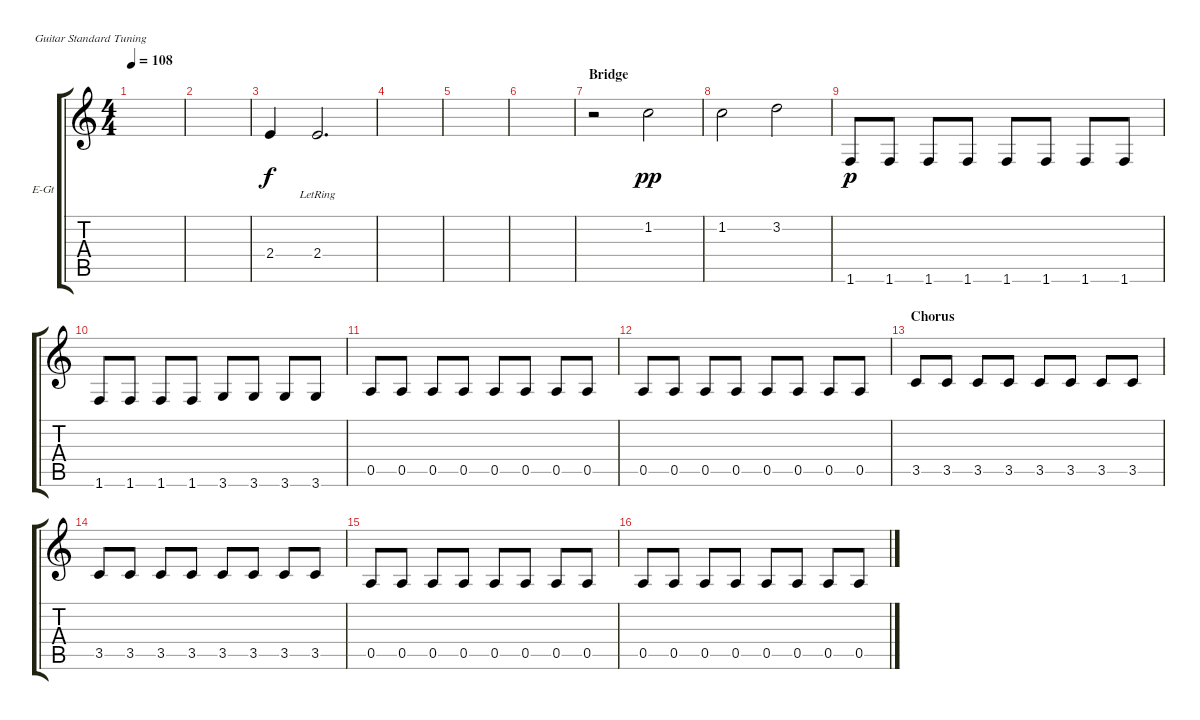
\bracketExtendMode groupsimilarinstruments
\firstSystemTrackNameOrientation horizontal
\otherSystemsTrackNameOrientation horizontal
\track ("Electric Guitar 1" "E-Gt") {instrument distortionguitar}
\staff {score tabs}
\tuning (E4 B3 G3 D3 A2 E2)
\ts (4 4)
\tempo 108
\clef g2
\ks c
|
|
2.4.4 2.4{lr}.2{d} |
|
|
|
\section ("" "Bridge")
r.2 1.2.2{dy pp} |
1.2.2 3.2.2 |
1.6.8{dy p} 1.6.8 1.6.8 1.6.8 1.6.8 1.6.8 1.6.8 1.6.8 |
1.6.8 1.6.8 1.6.8 1.6.8 3.6.8 3.6.8 3.6.8 3.6.8 |
0.5.8 0.5.8 0.5.8 0.5.8 0.5.8 0.5.8 0.5.8 0.5.8 |
0.5.8 0.5.8 0.5.8 0.5.8 0.5.8 0.5.8 0.5.8 0.5.8 |
\section ("" "Chorus")
3.5.8 3.5.8 3.5.8 3.5.8 3.5.8 3.5.8 3.5.8 3.5.8 |
3.5.8 3.5.8 3.5.8 3.5.8 3.5.8 3.5.8 3.5.8 3.5.8 |
0.5.8 0.5.8 0.5.8 0.5.8 0.5.8 0.5.8 0.5.8 0.5.8 |
0.5.8 0.5.8 0.5.8 0.5.8 0.5.8 0.5.8 0.5.8 0.5.8
